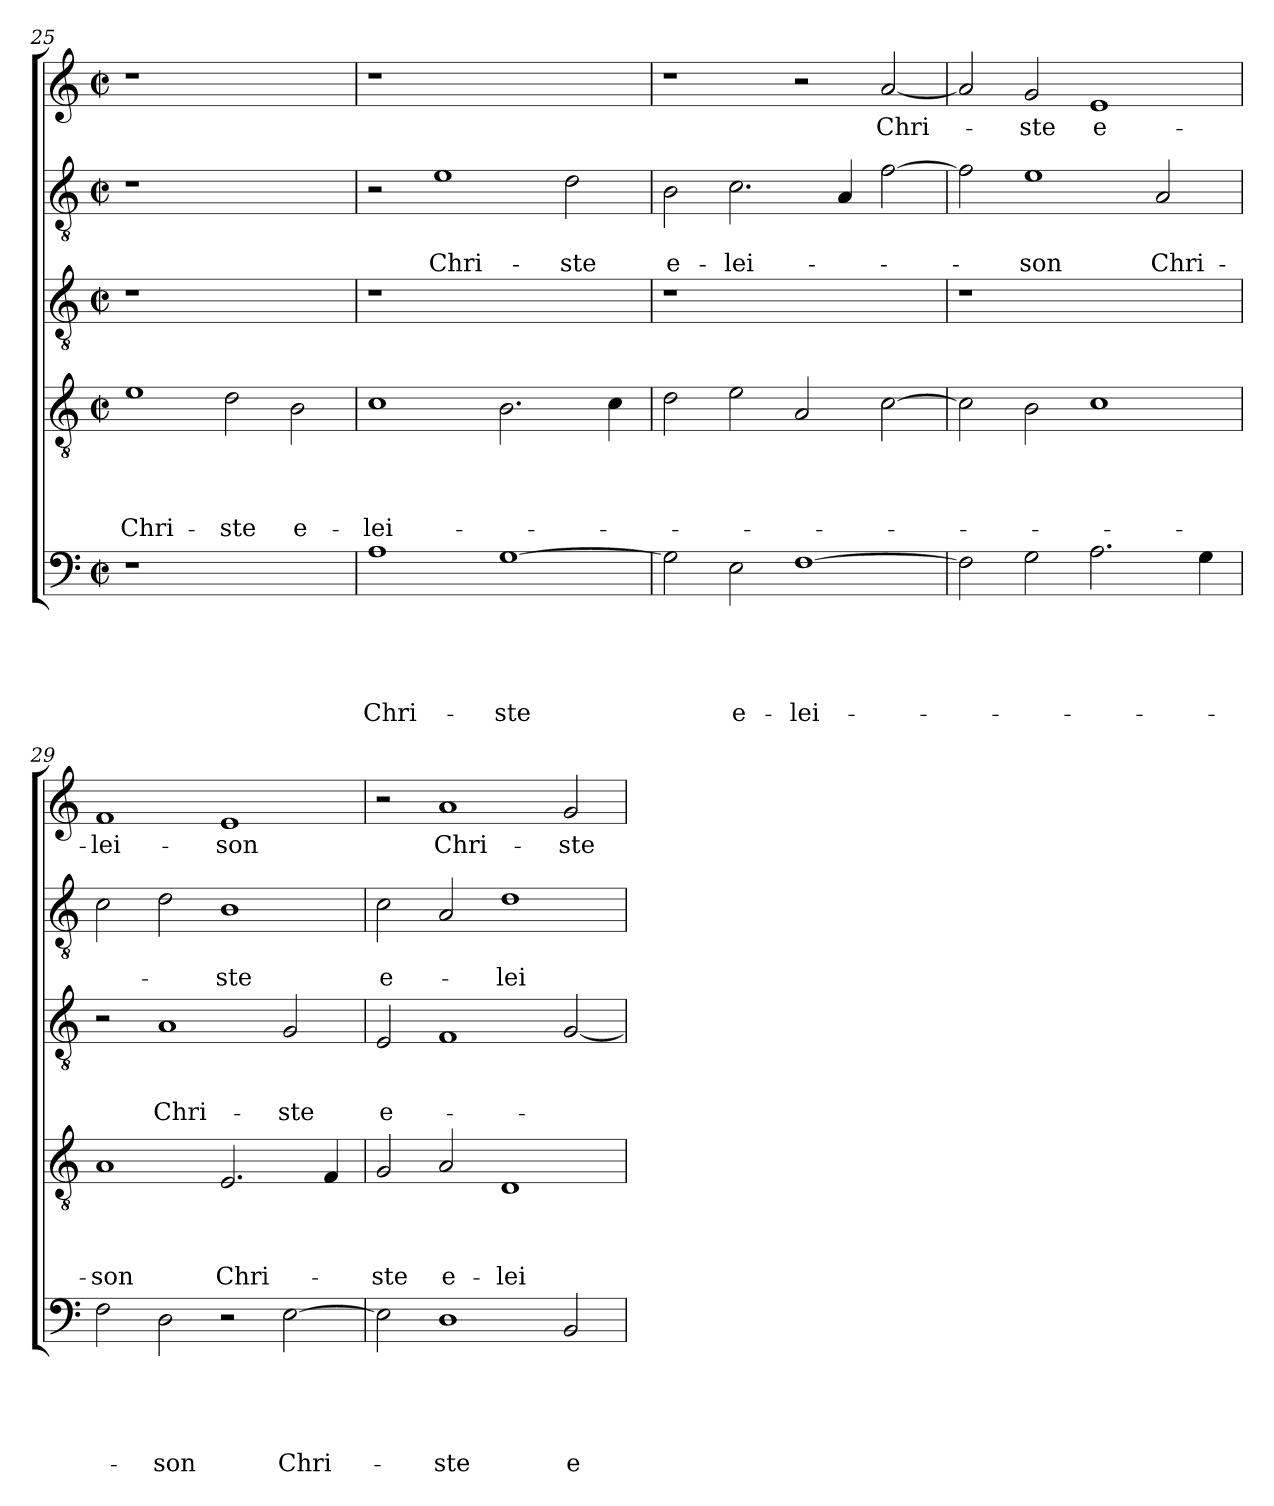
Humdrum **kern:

**kern	**text	**text	**text	**text	**text	**kern	**text	**text	**text	**text	**kern	**text	**text	**text	**kern	**text	**text	**kern	**text
*part5	*part5	*part5	*part5	*part5	*part5	*part4	*part4	*part4	*part4	*part4	*part3	*part3	*part3	*part3	*part2	*part2	*part2	*part1	*part1
*staff5	*staff5	*staff5	*staff5	*staff5	*staff5	*staff4	*staff4	*staff4	*staff4	*staff4	*staff3	*staff3	*staff3	*staff3	*staff2	*staff2	*staff2	*staff1	*staff1
!!LO:LB:g=z
*clefF4	*	*	*	*	*	*clefGv2	*	*	*	*	*clefGv2	*	*	*	*clefGv2	*	*	*clefG2	*
*k[]	*	*	*	*	*	*k[]	*	*	*	*	*k[]	*	*	*	*k[]	*	*	*k[]	*
*C:	*	*	*	*	*	*C:	*	*	*	*	*C:	*	*	*	*C:	*	*	*C:	*
*M2/2	*	*	*	*	*	*M2/2	*	*	*	*	*M2/2	*	*	*	*M2/2	*	*	*M2/2	*
*met(c|)	*	*	*	*	*	*met(c|)	*	*	*	*	*met(c|)	*	*	*	*met(c|)	*	*	*met(c|)	*
=25	=25	=25	=25	=25	=25	=25	=25	=25	=25	=25	=25	=25	=25	=25	=25	=25	=25	=25	=25
1r	.	.	.	.	.	1e	.	.	.	Chri-	1r	.	.	.	1r	.	.	1r	.
1ryy	.	.	.	.	.	2d\	.	.	.	-ste	1ryy	.	.	.	1ryy	.	.	1ryy	.
.	.	.	.	.	.	2B\	.	.	.	e-	.	.	.	.	.	.	.	.	.
=26	=26	=26	=26	=26	=26	=26	=26	=26	=26	=26	=26	=26	=26	=26	=26	=26	=26	=26	=26
1A	.	.	.	.	Chri-	1c	.	.	.	-lei-	1r	.	.	.	2r	.	.	1r	.
.	.	.	.	.	.	.	.	.	.	.	.	.	.	.	1e	.	Chri-	.	.
[1G	.	.	.	.	-ste	2.B\	.	.	.	.	1ryy	.	.	.	.	.	.	1ryy	.
.	.	.	.	.	.	.	.	.	.	.	.	.	.	.	2d\	.	-ste	.	.
.	.	.	.	.	.	4c\	.	.	.	.	.	.	.	.	.	.	.	.	.
=27	=27	=27	=27	=27	=27	=27	=27	=27	=27	=27	=27	=27	=27	=27	=27	=27	=27	=27	=27
2G\]	.	.	.	.	.	2d\	.	.	.	.	1r	.	.	.	2B\	.	e-	1r	.
2E\	.	.	.	.	e-	2e\	.	.	.	.	.	.	.	.	2.c\	.	-lei-	.	.
[1F	.	.	.	.	-lei-	2A/	.	.	.	.	1ryy	.	.	.	.	.	.	2r	.
.	.	.	.	.	.	.	.	.	.	.	.	.	.	.	4A/	.	.	.	.
.	.	.	.	.	.	[2c\	.	.	.	.	.	.	.	.	[2f\	.	.	[2a/	Chri-
=28	=28	=28	=28	=28	=28	=28	=28	=28	=28	=28	=28	=28	=28	=28	=28	=28	=28	=28	=28
2F\]	.	.	.	.	.	2c\]	.	.	.	.	1r	.	.	.	2f\]	.	.	2a/]	.
2G\	.	.	.	.	.	2B\	.	.	.	.	.	.	.	.	1e	.	-son	2g/	-ste
2.A\	.	.	.	.	.	1c	.	.	.	.	1ryy	.	.	.	.	.	.	1e	e-
.	.	.	.	.	.	.	.	.	.	.	.	.	.	.	2A/	.	Chri-	.	.
4G\	.	.	.	.	.	.	.	.	.	.	.	.	.	.	.	.	.	.	.
=29	=29	=29	=29	=29	=29	=29	=29	=29	=29	=29	=29	=29	=29	=29	=29	=29	=29	=29	=29
2F\	.	.	.	.	.	1A	.	.	.	-son	2r	.	.	.	2c\	.	.	1f	-lei-
2D\	.	.	.	.	-son	.	.	.	.	.	1A	.	.	Chri-	2d\	.	.	.	.
2r	.	.	.	.	.	2.E/	.	.	.	Chri-	.	.	.	.	1B	.	-ste	1e	-son
[2E\	.	.	.	.	Chri-	.	.	.	.	.	2G/	.	.	-ste	.	.	.	.	.
.	.	.	.	.	.	4F/	.	.	.	.	.	.	.	.	.	.	.	.	.
=30	=30	=30	=30	=30	=30	=30	=30	=30	=30	=30	=30	=30	=30	=30	=30	=30	=30	=30	=30
2E\]	.	.	.	.	.	2G/	.	.	.	-ste	2E/	.	.	e-	2c\	.	e-	2r	.
1D	.	.	.	.	-ste	2A/	.	.	.	e-	1F	.	.	.	2A/	.	.	1a	Chri-
.	.	.	.	.	.	1D	.	.	.	-lei-	.	.	.	.	1d	.	-lei-	.	.
2BB/	.	.	.	.	e-	.	.	.	.	.	[2G/	.	.	.	.	.	.	2g/	-ste
=	=	=	=	=	=	=	=	=	=	=	=	=	=	=	=	=	=	=	=
*-	*-	*-	*-	*-	*-	*-	*-	*-	*-	*-	*-	*-	*-	*-	*-	*-	*-	*-	*-
